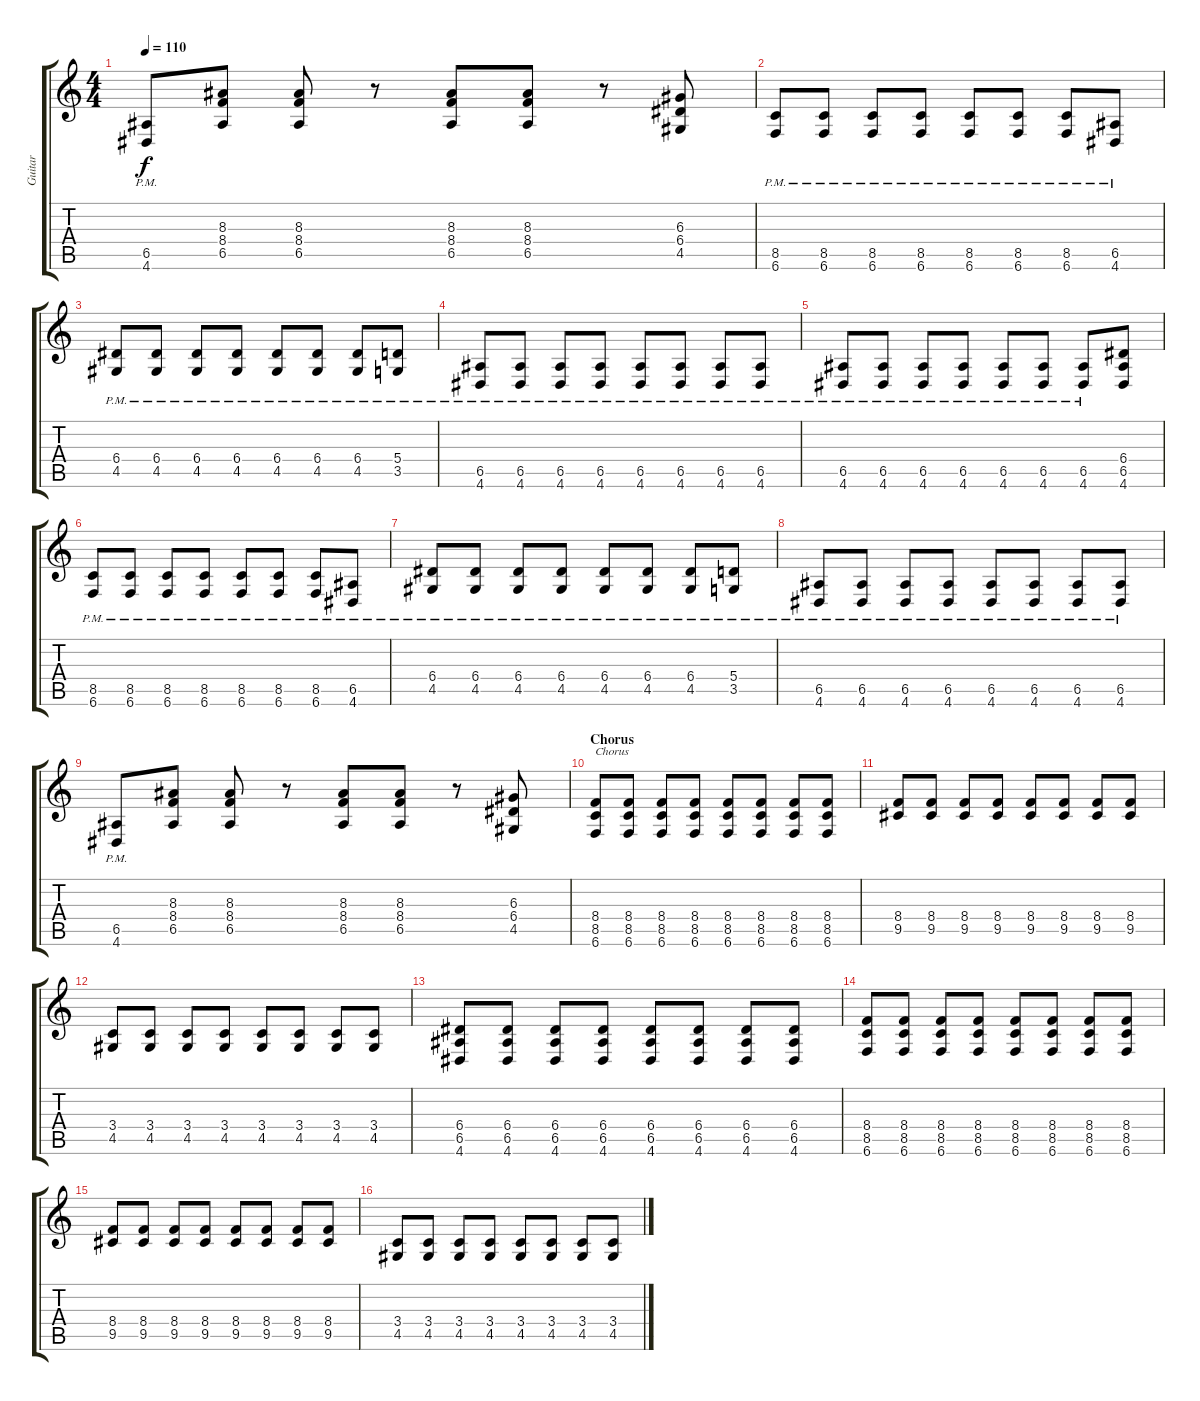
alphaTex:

\track ("Guitar" "Guitar") {instrument distortionguitar}
\staff {score tabs}
\tuning (B3 Gb3 D3 A2 E2 B1) {hide}
\ts (4 4)
\tempo 110
\clef g2
\ks c
(6.5{pm} 4.6{pm}).8{dy f} (8.3 8.4 6.5).8 (8.3 8.4 6.5).8 r.8 (8.3 8.4 6.5).8 (8.3 8.4 6.5).8 r.8 (6.3 6.4 4.5).8 |
(8.5{pm} 6.6{pm}).8 (8.5{pm} 6.6{pm}).8 (8.5{pm} 6.6{pm}).8 (8.5{pm} 6.6{pm}).8 (8.5{pm} 6.6{pm}).8 (8.5{pm} 6.6{pm}).8 (8.5{pm} 6.6{pm}).8 (6.5{pm} 4.6{pm}).8 |
(6.4{pm} 4.5{pm}).8 (6.4{pm} 4.5{pm}).8 (6.4{pm} 4.5{pm}).8 (6.4{pm} 4.5{pm}).8 (6.4{pm} 4.5{pm}).8 (6.4{pm} 4.5{pm}).8 (6.4{pm} 4.5{pm}).8 (5.4{pm} 3.5{pm}).8 |
(6.5{pm} 4.6{pm}).8 (6.5{pm} 4.6{pm}).8 (6.5{pm} 4.6{pm}).8 (6.5{pm} 4.6{pm}).8 (6.5{pm} 4.6{pm}).8 (6.5{pm} 4.6{pm}).8 (6.5{pm} 4.6{pm}).8 (6.5{pm} 4.6{pm}).8 |
(6.5{pm} 4.6{pm}).8 (6.5{pm} 4.6{pm}).8 (6.5{pm} 4.6{pm}).8 (6.5{pm} 4.6{pm}).8 (6.5{pm} 4.6{pm}).8 (6.5{pm} 4.6{pm}).8 (6.5{pm} 4.6{pm}).8 (6.4 6.5 4.6).8 |
(8.5{pm} 6.6{pm}).8 (8.5{pm} 6.6{pm}).8 (8.5{pm} 6.6{pm}).8 (8.5{pm} 6.6{pm}).8 (8.5{pm} 6.6{pm}).8 (8.5{pm} 6.6{pm}).8 (8.5{pm} 6.6{pm}).8 (6.5{pm} 4.6{pm}).8 |
(6.4{pm} 4.5{pm}).8 (6.4{pm} 4.5{pm}).8 (6.4{pm} 4.5{pm}).8 (6.4{pm} 4.5{pm}).8 (6.4{pm} 4.5{pm}).8 (6.4{pm} 4.5{pm}).8 (6.4{pm} 4.5{pm}).8 (5.4{pm} 3.5{pm}).8 |
(6.5{pm} 4.6{pm}).8 (6.5{pm} 4.6{pm}).8 (6.5{pm} 4.6{pm}).8 (6.5{pm} 4.6{pm}).8 (6.5{pm} 4.6{pm}).8 (6.5{pm} 4.6{pm}).8 (6.5{pm} 4.6{pm}).8 (6.5{pm} 4.6{pm}).8 |
(6.5{pm} 4.6{pm}).8 (8.3 8.4 6.5).8 (8.3 8.4 6.5).8 r.8 (8.3 8.4 6.5).8 (8.3 8.4 6.5).8 r.8 (6.3 6.4 4.5).8 |
\section ("" "Chorus")
(8.4 8.5 6.6).8{txt "Chorus"} (8.4 8.5 6.6).8 (8.4 8.5 6.6).8 (8.4 8.5 6.6).8 (8.4 8.5 6.6).8 (8.4 8.5 6.6).8 (8.4 8.5 6.6).8 (8.4 8.5 6.6).8 |
(8.4 9.5).8 (8.4 9.5).8 (8.4 9.5).8 (8.4 9.5).8 (8.4 9.5).8 (8.4 9.5).8 (8.4 9.5).8 (8.4 9.5).8 |
(3.4 4.5).8 (3.4 4.5).8 (3.4 4.5).8 (3.4 4.5).8 (3.4 4.5).8 (3.4 4.5).8 (3.4 4.5).8 (3.4 4.5).8 |
(6.4 6.5 4.6).8 (6.4 6.5 4.6).8 (6.4 6.5 4.6).8 (6.4 6.5 4.6).8 (6.4 6.5 4.6).8 (6.4 6.5 4.6).8 (6.4 6.5 4.6).8 (6.4 6.5 4.6).8 |
(8.4 8.5 6.6).8 (8.4 8.5 6.6).8 (8.4 8.5 6.6).8 (8.4 8.5 6.6).8 (8.4 8.5 6.6).8 (8.4 8.5 6.6).8 (8.4 8.5 6.6).8 (8.4 8.5 6.6).8 |
(8.4 9.5).8 (8.4 9.5).8 (8.4 9.5).8 (8.4 9.5).8 (8.4 9.5).8 (8.4 9.5).8 (8.4 9.5).8 (8.4 9.5).8 |
(3.4 4.5).8 (3.4 4.5).8 (3.4 4.5).8 (3.4 4.5).8 (3.4 4.5).8 (3.4 4.5).8 (3.4 4.5).8 (3.4 4.5).8
